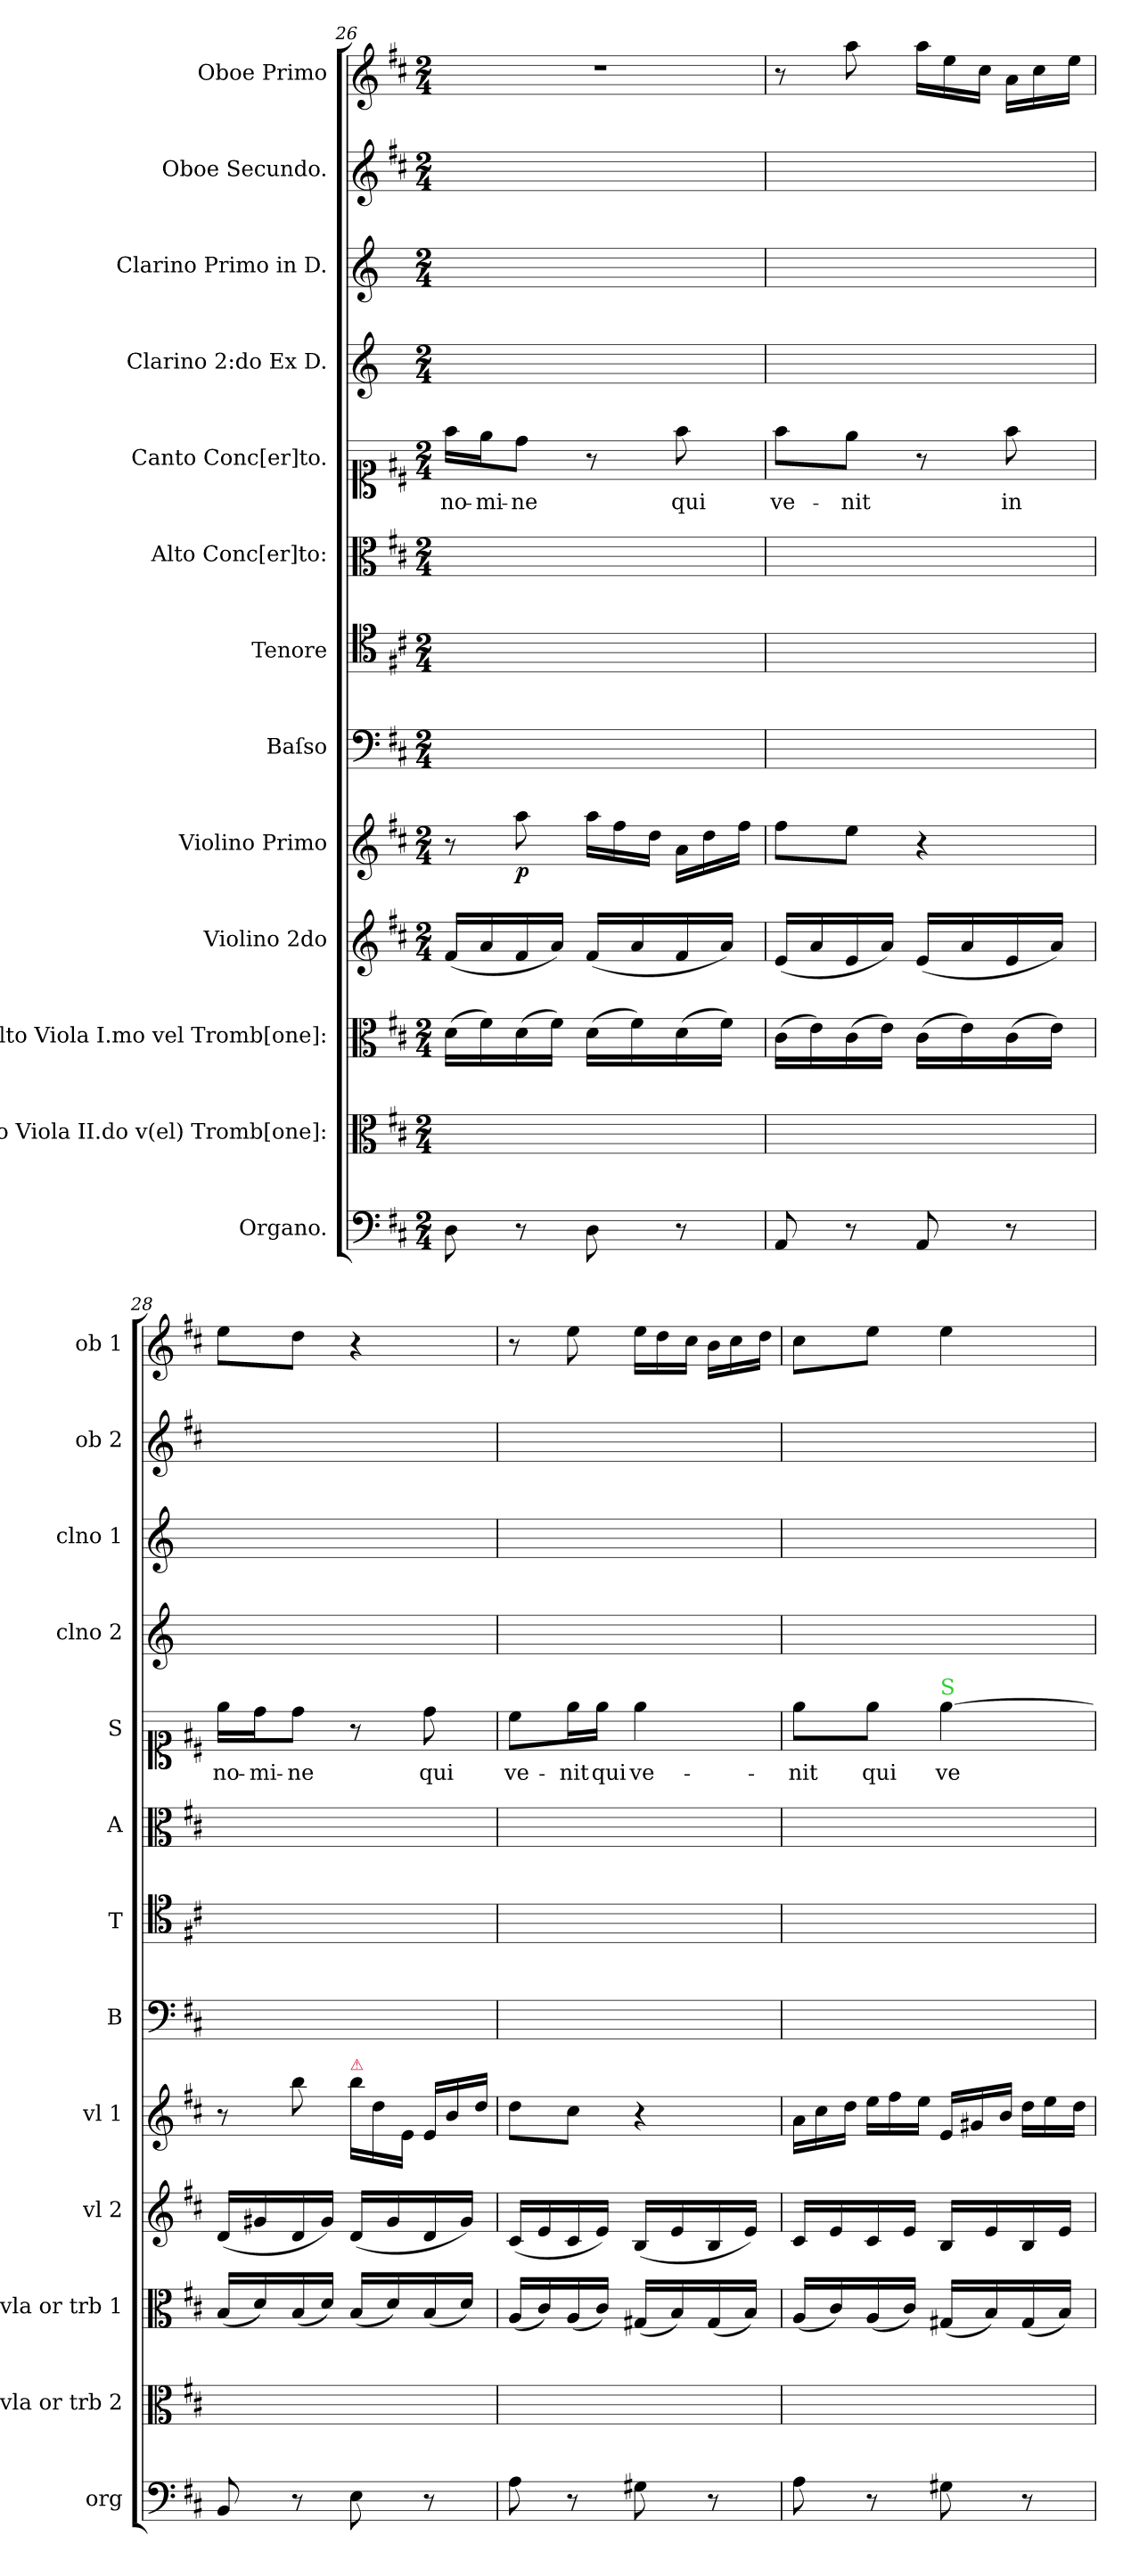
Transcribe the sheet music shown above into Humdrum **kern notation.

**kern	**kern	**kern	**kern	**dynam	**kern	**dynam	**kern	**kern	**kern	**kern	**text	**kern	**kern	**kern	**kern
*part13	*part12	*part11	*part10	*part10	*part9	*part9	*part8	*part7	*part6	*part5	*part5	*part4	*part3	*part2	*part1
*staff13	*staff12	*staff11	*staff10	*staff10	*staff9	*staff9	*staff8	*staff7	*staff6	*staff5	*staff5	*staff4	*staff3	*staff2	*staff1
*I"Organo.	*I"Alto Viola II.do v(el) Tromb[one]:	*I"Alto Viola I.mo vel Tromb[one]:	*I"Violino 2do	*	*I"Violino Primo	*	*I"Baſso	*I"Tenore	*I"Alto Conc[er]to:	*I"Canto Conc[er]to.	*	*I"Clarino 2:do Ex D.	*I"Clarino Primo in D.	*I"Oboe Secundo.	*I"Oboe Primo
*I'org	*I'vla or trb 2	*I'vla or trb 1	*I'vl 2	*	*I'vl 1	*	*I'B	*I'T	*I'A	*I'S	*	*I'clno 2	*I'clno 1	*I'ob 2	*I'ob 1
*clefF4	*clefC3	*clefC3	*clefG2	*	*clefG2	*	*clefF4	*clefC4	*clefC3	*clefC1	*	*clefG2	*clefG2	*clefG2	*clefG2
*	*	*	*	*	*	*	*	*	*	*	*	*ITrd-1c-2	*ITrd-1c-2	*	*
*k[f#c#]	*k[f#c#]	*k[f#c#]	*k[f#c#]	*	*k[f#c#]	*	*k[f#c#]	*k[f#c#]	*k[f#c#]	*k[f#c#]	*	*k[f#c#]	*k[f#c#]	*k[f#c#]	*k[f#c#]
*D:	*D:	*D:	*D:	*	*D:	*	*D:	*	*D:	*D:	*	*	*	*D:	*D:
*M2/4	*M2/4	*M2/4	*M2/4	*	*M2/4	*	*M2/4	*M2/4	*M2/4	*M2/4	*	*M2/4	*M2/4	*M2/4	*M2/4
=26	=26	=26	=26	=26	=26	=26	=26	=26	=26	=26	=26	=26	=26	=26	=26
!	!	!	!	!LO:DY:b:rj	!	!	!	!	!	!	!	!	!	!	!LO:N:vis=1
8D\	2ryy	(>16d\LL	(<16f#/LL	p&colon;	8r	.	2ryy	2ryy	2ryy	16ff#\LL	no-	2ryy	2ryy	2ryy	2r
.	.	16f#\)	16a/	.	.	.	.	.	.	16ee\J	-mi-	.	.	.	.
!	!	!	!	!	!	!LO:DY:b	!	!	!	!	!	!	!	!	!
8r	.	(>16d\	16f#/	.	8aa\	p.	.	.	.	8dd\J	-ne	.	.	.	.
.	.	16f#\JJ)	16a/JJ)	.	.	.	.	.	.	.	.	.	.	.	.
*	*	*	*	*	*Xtuplet	*	*	*	*	*	*	*	*	*	*
8D\	.	(>16d\LL	(<16f#/LL	.	24aa\LL	.	.	.	.	8r	.	.	.	.	.
.	.	.	.	.	24ff#\	.	.	.	.	.	.	.	.	.	.
.	.	16f#\)	16a/	.	.	.	.	.	.	.	.	.	.	.	.
.	.	.	.	.	24dd\JJ	.	.	.	.	.	.	.	.	.	.
8r	.	(>16d\	16f#/	.	24a\LL	.	.	.	.	8ff#\	qui	.	.	.	.
.	.	.	.	.	24dd\	.	.	.	.	.	.	.	.	.	.
.	.	16f#\JJ)	16a/JJ)	.	.	.	.	.	.	.	.	.	.	.	.
.	.	.	.	.	24ff#\JJ	.	.	.	.	.	.	.	.	.	.
=27	=27	=27	=27	=27	=27	=27	=27	=27	=27	=27	=27	=27	=27	=27	=27
8AA/	2ryy	(>16c#\LL	(<16e/LL	.	8ff#\L	.	2ryy	2ryy	2ryy	8ff#\L	ve-	2ryy	2ryy	2ryy	8r
.	.	16e\)	16a/	.	.	.	.	.	.	.	.	.	.	.	.
8r	.	(>16c#\	16e/	.	8ee\J	.	.	.	.	8ee\J	-nit	.	.	.	8aa\
.	.	16e\JJ)	16a/JJ)	.	.	.	.	.	.	.	.	.	.	.	.
*	*	*	*	*	*	*	*	*	*	*	*	*	*	*	*Xtuplet
8AA/	.	(>16c#\LL	(<16e/LL	.	4r	.	.	.	.	8r	.	.	.	.	24aa\LL
.	.	.	.	.	.	.	.	.	.	.	.	.	.	.	24ee\
.	.	16e\)	16a/	.	.	.	.	.	.	.	.	.	.	.	.
.	.	.	.	.	.	.	.	.	.	.	.	.	.	.	24cc#\JJ
8r	.	(>16c#\	16e/	.	.	.	.	.	.	8ff#\	in	.	.	.	24a\LL
.	.	.	.	.	.	.	.	.	.	.	.	.	.	.	24cc#\
.	.	16e\JJ)	16a/JJ)	.	.	.	.	.	.	.	.	.	.	.	.
.	.	.	.	.	.	.	.	.	.	.	.	.	.	.	24ee\JJ
=28	=28	=28	=28	=28	=28	=28	=28	=28	=28	=28	=28	=28	=28	=28	=28
8BB/	2ryy	(<16B/LL	(<16d/LL	.	8r	.	2ryy	2ryy	2ryy	16ee\LL	no-	2ryy	2ryy	2ryy	8ee\L
.	.	16d/)	16g#X/	.	.	.	.	.	.	16dd\J	-mi-	.	.	.	.
8r	.	(<16B/	16d/	.	8bb\	.	.	.	.	8dd\J	-ne	.	.	.	8dd\J
.	.	16d/JJ)	16g#/JJ)	.	.	.	.	.	.	.	.	.	.	.	.
!	!	!	!	!	!LO:TX:a:color=crimson:t=⚠	!	!	!	!	!	!	!	!	!	!
8E\	.	(<16B/LL	(<16d/LL	.	24bb\LL	.	.	.	.	8r	.	.	.	.	4r
.	.	.	.	.	24dd\	.	.	.	.	.	.	.	.	.	.
.	.	16d/)	16g#/	.	.	.	.	.	.	.	.	.	.	.	.
.	.	.	.	.	24e/JJ	.	.	.	.	.	.	.	.	.	.
8r	.	(<16B/	16d/	.	24e/LL	.	.	.	.	8dd\	qui	.	.	.	.
.	.	.	.	.	24b/	.	.	.	.	.	.	.	.	.	.
.	.	16d/JJ)	16g#/JJ)	.	.	.	.	.	.	.	.	.	.	.	.
.	.	.	.	.	24dd/JJ	.	.	.	.	.	.	.	.	.	.
=29	=29	=29	=29	=29	=29	=29	=29	=29	=29	=29	=29	=29	=29	=29	=29
8A\	2ryy	(<16A/LL	(<16c#/LL	.	8dd\L	.	2ryy	2ryy	2ryy	8cc#\L	ve-	2ryy	2ryy	2ryy	8r
.	.	16c#/)	16e/	.	.	.	.	.	.	.	.	.	.	.	.
8r	.	(<16A/	16c#/	.	8cc#\J	.	.	.	.	16ee\L	-nit	.	.	.	8ee\
.	.	16c#/JJ)	16e/JJ)	.	.	.	.	.	.	16ee\JJ	qui	.	.	.	.
8G#X\	.	(<16G#X/LL	(<16B/LL	.	4r	.	.	.	.	4ee\	ve-	.	.	.	24ee\LL
.	.	.	.	.	.	.	.	.	.	.	.	.	.	.	24dd\
.	.	16B/)	16e/	.	.	.	.	.	.	.	.	.	.	.	.
.	.	.	.	.	.	.	.	.	.	.	.	.	.	.	24cc#\JJ
8r	.	(<16G#/	16B/	.	.	.	.	.	.	.	.	.	.	.	24b\LL
.	.	.	.	.	.	.	.	.	.	.	.	.	.	.	24cc#\
.	.	16B/JJ)	16e/JJ)	.	.	.	.	.	.	.	.	.	.	.	.
.	.	.	.	.	.	.	.	.	.	.	.	.	.	.	24dd\JJ
=30	=30	=30	=30	=30	=30	=30	=30	=30	=30	=30	=30	=30	=30	=30	=30
8A\	2ryy	(<16A/LL	16c#/LL	.	24a\LL	.	2ryy	2ryy	2ryy	8ee\L	-nit	2ryy	2ryy	2ryy	8cc#\L
.	.	.	.	.	24cc#\	.	.	.	.	.	.	.	.	.	.
.	.	16c#/)	16e/	.	.	.	.	.	.	.	.	.	.	.	.
.	.	.	.	.	24dd\JJ	.	.	.	.	.	.	.	.	.	.
8r	.	(<16A/	16c#/	.	24ee\LL	.	.	.	.	8ee\J	qui	.	.	.	8ee\J
.	.	.	.	.	24ff#\	.	.	.	.	.	.	.	.	.	.
.	.	16c#/JJ)	16e/JJ	.	.	.	.	.	.	.	.	.	.	.	.
.	.	.	.	.	24ee\JJ	.	.	.	.	.	.	.	.	.	.
!	!	!	!	!	!	!	!	!	!	!LO:TX:a:color=limegreen:t=S	!	!	!	!	!
8G#X\	.	(<16G#X/LL	16B/LL	.	24e/LL	.	.	.	.	[4ee\	ve-	.	.	.	4ee\
.	.	.	.	.	24g#X/	.	.	.	.	.	.	.	.	.	.
.	.	16B/)	16e/	.	.	.	.	.	.	.	.	.	.	.	.
.	.	.	.	.	24b/JJ	.	.	.	.	.	.	.	.	.	.
8r	.	(<16G#/	16B/	.	24dd\LL	.	.	.	.	.	.	.	.	.	.
.	.	.	.	.	24ee\	.	.	.	.	.	.	.	.	.	.
.	.	16B/JJ)	16e/JJ	.	.	.	.	.	.	.	.	.	.	.	.
.	.	.	.	.	24dd\JJ	.	.	.	.	.	.	.	.	.	.
=	=	=	=	=	=	=	=	=	=	=	=	=	=	=	=
*-	*-	*-	*-	*-	*-	*-	*-	*-	*-	*-	*-	*-	*-	*-	*-
